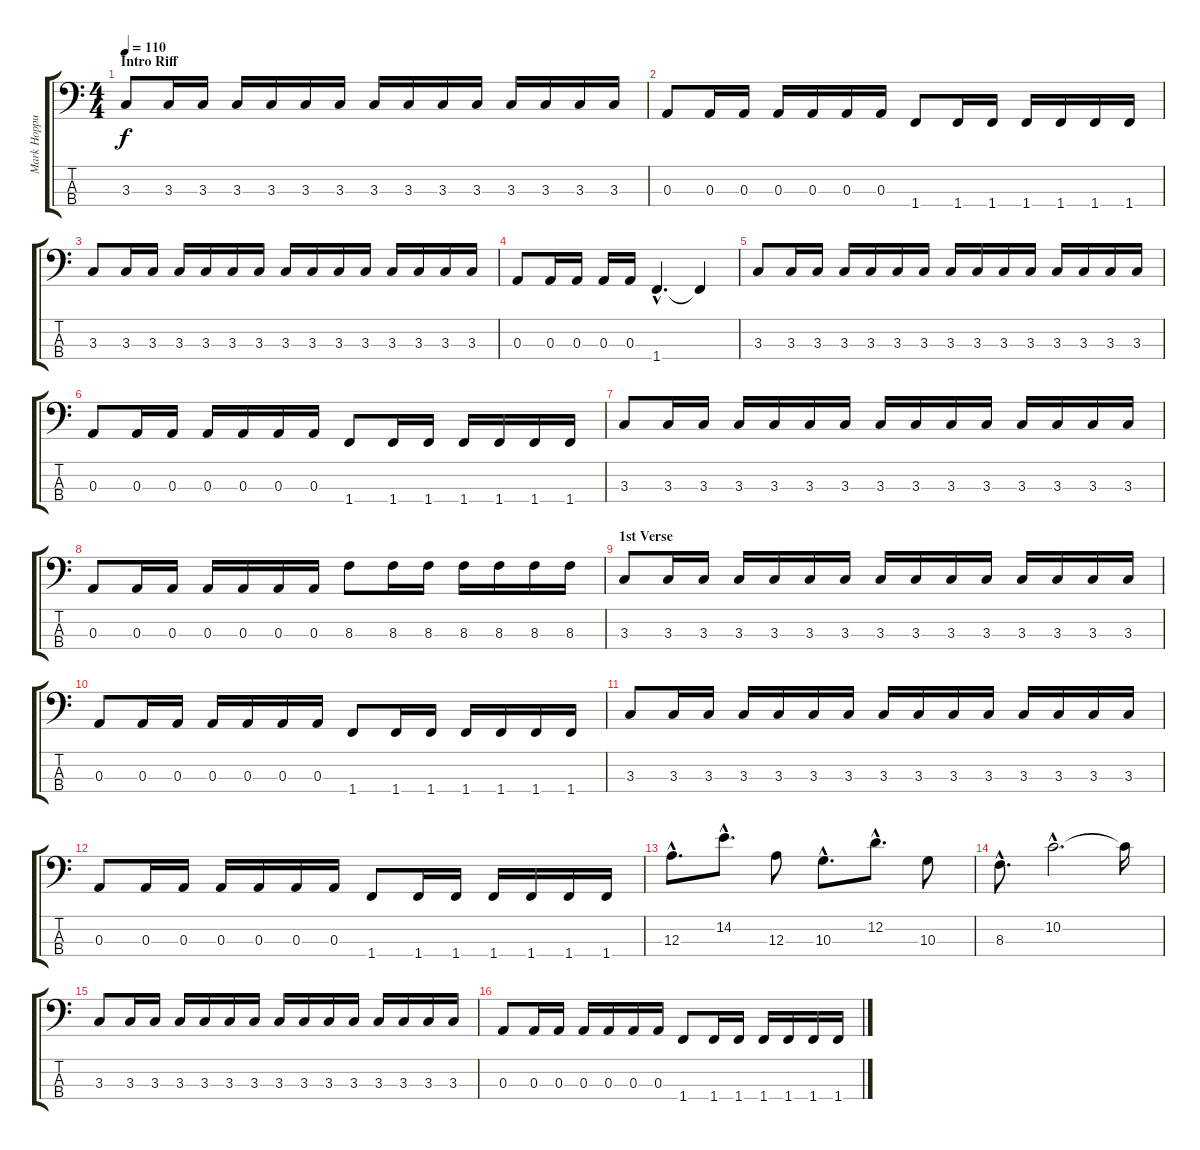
\track ("Mark Hoppus (Bass)" "Mark Hoppu") {instrument electricbassfinger}
\staff {score tabs}
\tuning (G2 D2 A1 E1) {hide}
\ts (4 4)
\section ("" "Intro Riff")
\tempo 110
\clef f4
\ks c
3.3.8{dy f} 3.3.16 3.3.16 3.3.16 3.3.16 3.3.16 3.3.16 3.3.16 3.3.16 3.3.16 3.3.16 3.3.16 3.3.16 3.3.16 3.3.16 |
0.3.8 0.3.16 0.3.16 0.3.16 0.3.16 0.3.16 0.3.16 1.4.8 1.4.16 1.4.16 1.4.16 1.4.16 1.4.16 1.4.16 |
3.3.8 3.3.16 3.3.16 3.3.16 3.3.16 3.3.16 3.3.16 3.3.16 3.3.16 3.3.16 3.3.16 3.3.16 3.3.16 3.3.16 3.3.16 |
0.3.8 0.3.16 0.3.16 0.3.16 0.3.16 1.4{hac}.4{d} 1.4{t}.4 |
3.3.8 3.3.16 3.3.16 3.3.16 3.3.16 3.3.16 3.3.16 3.3.16 3.3.16 3.3.16 3.3.16 3.3.16 3.3.16 3.3.16 3.3.16 |
0.3.8 0.3.16 0.3.16 0.3.16 0.3.16 0.3.16 0.3.16 1.4.8 1.4.16 1.4.16 1.4.16 1.4.16 1.4.16 1.4.16 |
3.3.8 3.3.16 3.3.16 3.3.16 3.3.16 3.3.16 3.3.16 3.3.16 3.3.16 3.3.16 3.3.16 3.3.16 3.3.16 3.3.16 3.3.16 |
0.3.8 0.3.16 0.3.16 0.3.16 0.3.16 0.3.16 0.3.16 8.3.8 8.3.16 8.3.16 8.3.16 8.3.16 8.3.16 8.3.16 |
\section ("" "1st Verse")
3.3.8 3.3.16 3.3.16 3.3.16 3.3.16 3.3.16 3.3.16 3.3.16 3.3.16 3.3.16 3.3.16 3.3.16 3.3.16 3.3.16 3.3.16 |
0.3.8 0.3.16 0.3.16 0.3.16 0.3.16 0.3.16 0.3.16 1.4.8 1.4.16 1.4.16 1.4.16 1.4.16 1.4.16 1.4.16 |
3.3.8 3.3.16 3.3.16 3.3.16 3.3.16 3.3.16 3.3.16 3.3.16 3.3.16 3.3.16 3.3.16 3.3.16 3.3.16 3.3.16 3.3.16 |
0.3.8 0.3.16 0.3.16 0.3.16 0.3.16 0.3.16 0.3.16 1.4.8 1.4.16 1.4.16 1.4.16 1.4.16 1.4.16 1.4.16 |
12.3{hac}.8{d} 14.2{hac}.8{d} 12.3.8 10.3{hac}.8{d} 12.2{hac}.8{d} 10.3.8 |
8.3{hac}.8{d} 10.2{hac}.2{d} 10.2{t}.16 |
3.3.8 3.3.16 3.3.16 3.3.16 3.3.16 3.3.16 3.3.16 3.3.16 3.3.16 3.3.16 3.3.16 3.3.16 3.3.16 3.3.16 3.3.16 |
0.3.8 0.3.16 0.3.16 0.3.16 0.3.16 0.3.16 0.3.16 1.4.8 1.4.16 1.4.16 1.4.16 1.4.16 1.4.16 1.4.16
